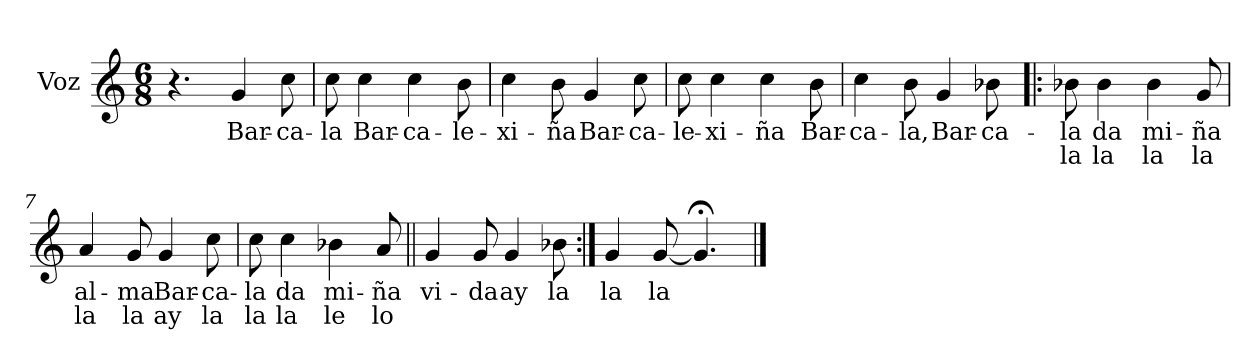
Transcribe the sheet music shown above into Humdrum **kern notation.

**kern	**text	**text
*part1	*part1	*part1
*staff1	*staff1	*staff1
*I"Voz	*	*
*I'Vo.	*	*
*clefG2	*	*
*k[]	*	*
*M6/8	*	*
*MM120	*	*
=1	=1	=1
4.r	.	.
4g/	Bar-	.
8cc\	-ca-	.
=2	=2	=2
8cc\	-la	.
4cc\	Bar-	.
4cc\	-ca-	.
8b\	-le-	.
=3	=3	=3
4cc\	-xi-	.
8b\	-ña	.
4g/	Bar-	.
8cc\	-ca-	.
=4	=4	=4
8cc\	-le-	.
4cc\	-xi-	.
4cc\	-ña	.
8b\	Bar-	.
=5	=5	=5
4cc\	-ca-	.
8b\	-la,	.
4g/	Bar-	.
8b-X\	-ca-	.
=6!|:	=6!|:	=6!|:
8b-X\	-la	la
4b-\	da	la
4b-\	mi-	la
8g/	-ña	la
!!LO:LB:g=z
=7	=7	=7
4a/	al-	la
8g/	-ma	la
4g/	Bar-	ay
8cc\	-ca-	la
=8	=8	=8
8cc\	-la	la
4cc\	da	la
4b-X\	mi-	le
8a/	-ña	lo
=9||	=9||	=9||
4g/	vi-	.
8g/	-da	.
4g/	ay	.
8b-X\	la	.
=10:|!	=10:|!	=10:|!
4g/	la	.
[8g/	la	.
4.g;</]	.	.
==	==	==
*-	*-	*-
